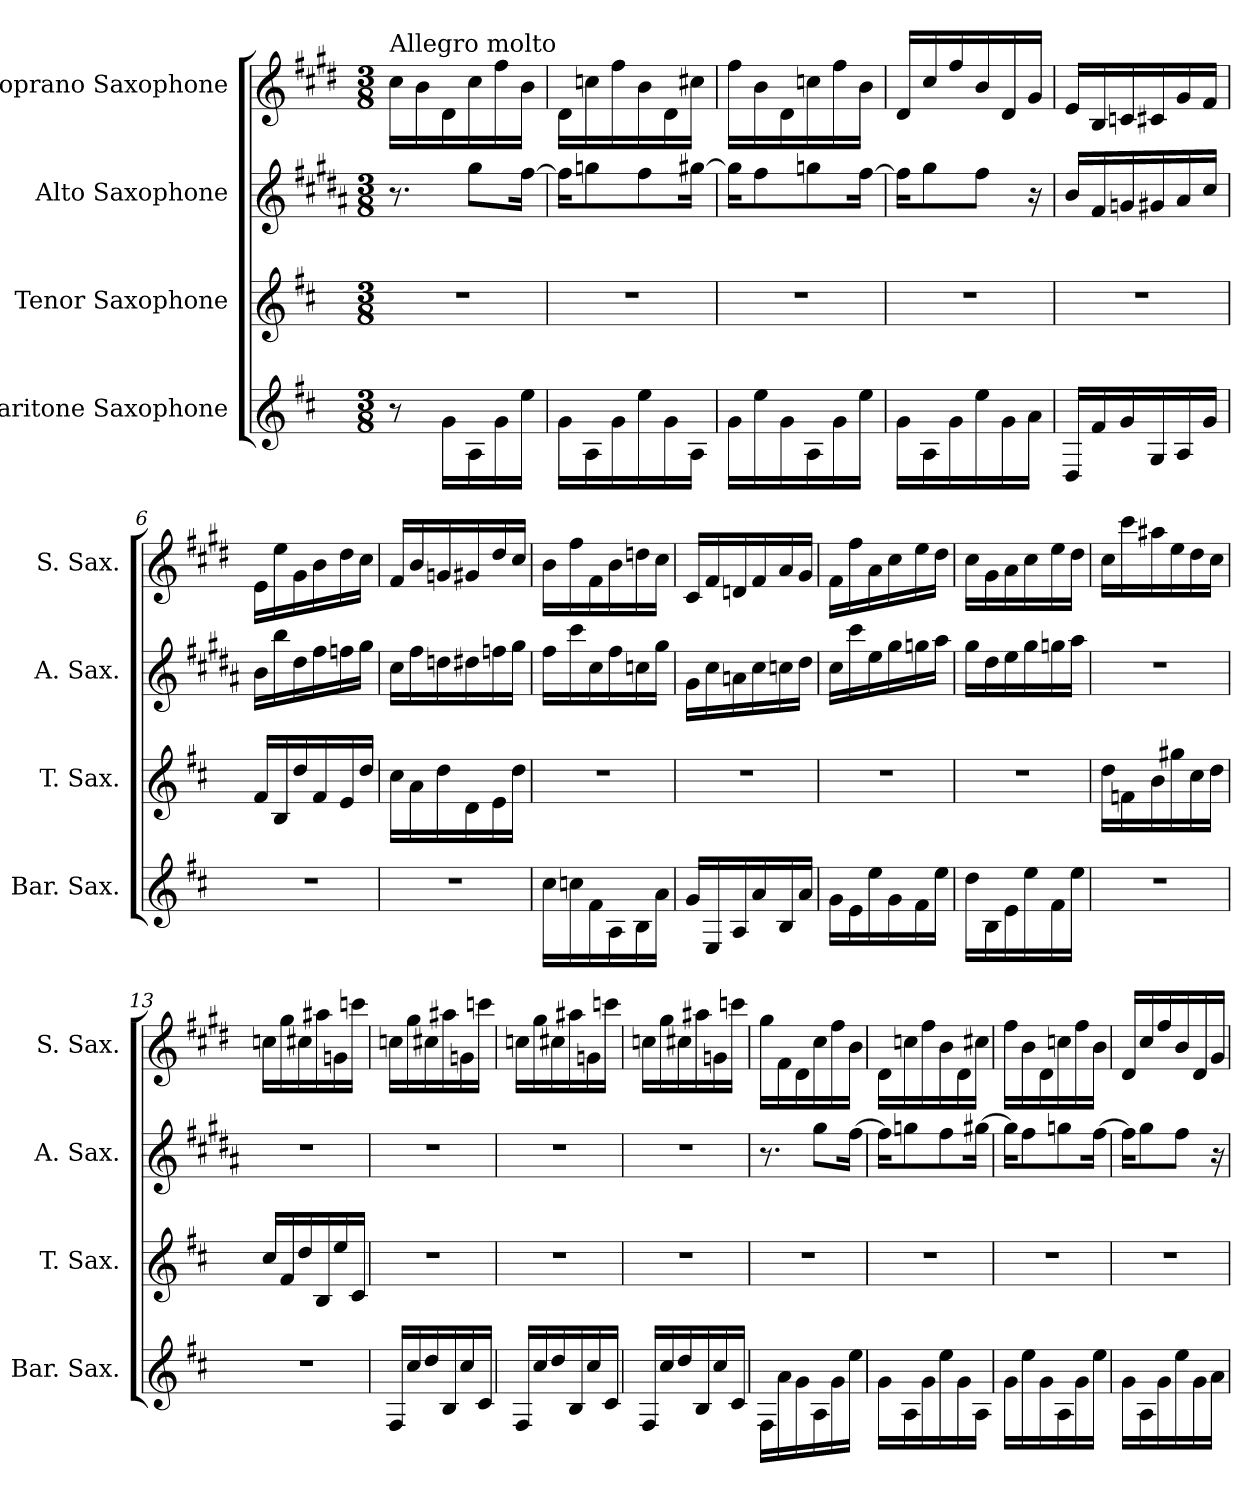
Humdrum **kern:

**kern	**kern	**kern	**kern
*part4	*part3	*part2	*part1
*staff4	*staff3	*staff2	*staff1
*I"Baritone Saxophone	*I"Tenor Saxophone	*I"Alto Saxophone	*I"Soprano Saxophone
*I'Bar. Sax.	*I'T. Sax.	*I'A. Sax.	*I'S. Sax.
*clefG2	*clefG2	*clefG2	*clefG2
*ITrd12c21	*ITrd8c14	*ITrd5c9	*ITrd1c2
*k[f#c#]	*k[f#c#]	*k[f#c#]	*k[f#c#]
*D:	*D:	*D:	*D:
*M3/8	*M3/8	*M3/8	*M3/8
=1	=1	=1	=1
!	!	!	!LO:TX:a:t=Allegro molto
8r	4.r	8.r	16b\LL
.	.	.	16a\
16G\LL	.	.	16c#\
16AA\	.	8b\L	16b\
16G\	.	.	16ee\
16e\JJ	.	[16a\Jk	16a\JJ
=2	=2	=2	=2
16G\LL	4.r	16a\KL]	16c#\LL
16AA\	.	8b-X\	16b-X\
16G\	.	.	16ee\
16e\	.	8a\	16a\
16G\	.	.	16c#\
16AA\JJ	.	[16bn\Jk	16bn\JJ
=3	=3	=3	=3
16G\LL	4.r	16b\KL]	16ee\LL
16e\	.	8a\	16a\
16G\	.	.	16c#\
16AA\	.	8b-X\	16b-X\
16G\	.	.	16ee\
16e\JJ	.	[16a\Jk	16a\JJ
=4	=4	=4	=4
16G\LL	4.r	16a\KL]	16c#/LL
16AA\	.	8b\	16b/
16G\	.	.	16ee/
16e\	.	8a\J	16a/
16G\	.	.	16c#/
16A\JJ	.	16r	16f#/JJ
=5	=5	=5	=5
16DD/LL	4.r	16d/LL	16d/LL
16F#/	.	16A/	16A/
16G/	.	16B-X/	16B-X/
16GG/	.	16Bn/	16Bn/
16AA/	.	16c#/	16f#/
16G/JJ	.	16e/JJ	16e/JJ
!!LO:LB:g=z
=6	=6	=6	=6
4.r	16F#/LL	16d\LL	16d\LL
.	16BB/	16dd\	16dd\
.	16d/	16f#\	16f#\
.	16F#/	16a\	16a\
.	16E/	16a-X\	16cc#\
.	16d/JJ	16b\JJ	16b\JJ
=7	=7	=7	=7
4.r	16c#\LL	16e\LL	16e/LL
.	16A\	16a\	16a/
.	16d\	16fn\	16fn/
.	16D\	16f#X\	16f#X/
.	16E\	16a-X\	16cc#/
.	16d\JJ	16b\JJ	16b/JJ
=8	=8	=8	=8
16c#\LL	4.r	16a\LL	16a\LL
16cn\	.	16ee\	16ee\
16F#\	.	16e\	16e\
16AA\	.	16a\	16a\
16BB\	.	16e-X\	16ccn\
16A\JJ	.	16b\JJ	16b\JJ
=9	=9	=9	=9
16G/LL	4.r	16B\LL	16B/LL
16EE/	.	16e\	16e/
16AA/	.	16cn\	16cn/
16A/	.	16e\	16e/
16BB/	.	16e-X\	16g/
16A/JJ	.	16f#\JJ	16f#/JJ
=10	=10	=10	=10
16G\LL	4.r	16e\LL	16e\LL
16E\	.	16ee\	16ee\
16e\	.	16g\	16g\
16G\	.	16b\	16b\
16F#\	.	16b-X\	16dd\
16e\JJ	.	16cc#\JJ	16cc#\JJ
=11	=11	=11	=11
16d\LL	4.r	16b\LL	16b\LL
16BB\	.	16f#\	16f#\
16E\	.	16g\	16g\
16e\	.	16b\	16b\
16F#\	.	16b-X\	16dd\
16e\JJ	.	16cc#\JJ	16cc#\JJ
!!LO:LB:g=z
=12	=12	=12	=12
4.r	16d\LL	4.r	16b\LL
.	16Fn\	.	16bb\
.	16B\	.	16gg#X\
.	16g#X\	.	16dd\
.	16c#\	.	16cc#\
.	16d\JJ	.	16b\JJ
=13	=13	=13	=13
4.r	16c#/LL	4.r	16b-X\LL
.	16F#/	.	16ff#\
.	16d/	.	16bn\
.	16BB/	.	16gg#X\
.	16e/	.	16fn\
.	16C#/JJ	.	16bb-X\JJ
=14	=14	=14	=14
16FF#/LL	4.r	4.r	16b-X\LL
16c#/	.	.	16ff#\
16d/	.	.	16bn\
16BB/	.	.	16gg#X\
16c#/	.	.	16fn\
16C#/JJ	.	.	16bb-X\JJ
=15	=15	=15	=15
16FF#/LL	4.r	4.r	16b-X\LL
16c#/	.	.	16ff#\
16d/	.	.	16bn\
16BB/	.	.	16gg#X\
16c#/	.	.	16fn\
16C#/JJ	.	.	16bb-X\JJ
=16	=16	=16	=16
16FF#/LL	4.r	4.r	16b-X\LL
16c#/	.	.	16ff#\
16d/	.	.	16bn\
16BB/	.	.	16gg#X\
16c#/	.	.	16fn\
16C#/JJ	.	.	16bb-X\JJ
!!LO:PB:g=z
=17	=17	=17	=17
16FF#\LL	4.r	8.r	16ff#\LL
16A\	.	.	16e\
16G\	.	.	16c#\
16AA\	.	8b\L	16b\
16G\	.	.	16ee\
16e\JJ	.	[16a\Jk	16a\JJ
=18	=18	=18	=18
16G\LL	4.r	16a\KL]	16c#\LL
16AA\	.	8b-X\	16b-X\
16G\	.	.	16ee\
16e\	.	8a\	16a\
16G\	.	.	16c#\
16AA\JJ	.	[16bn\Jk	16bn\JJ
=19	=19	=19	=19
16G\LL	4.r	16b\KL]	16ee\LL
16e\	.	8a\	16a\
16G\	.	.	16c#\
16AA\	.	8b-X\	16b-X\
16G\	.	.	16ee\
16e\JJ	.	[16a\Jk	16a\JJ
=20	=20	=20	=20
16G\LL	4.r	16a\KL]	16c#/LL
16AA\	.	8b\	16b/
16G\	.	.	16ee/
16e\	.	8a\J	16a/
16G\	.	.	16c#/
16A\JJ	.	16r	16f#/JJ
=	=	=	=
*-	*-	*-	*-
